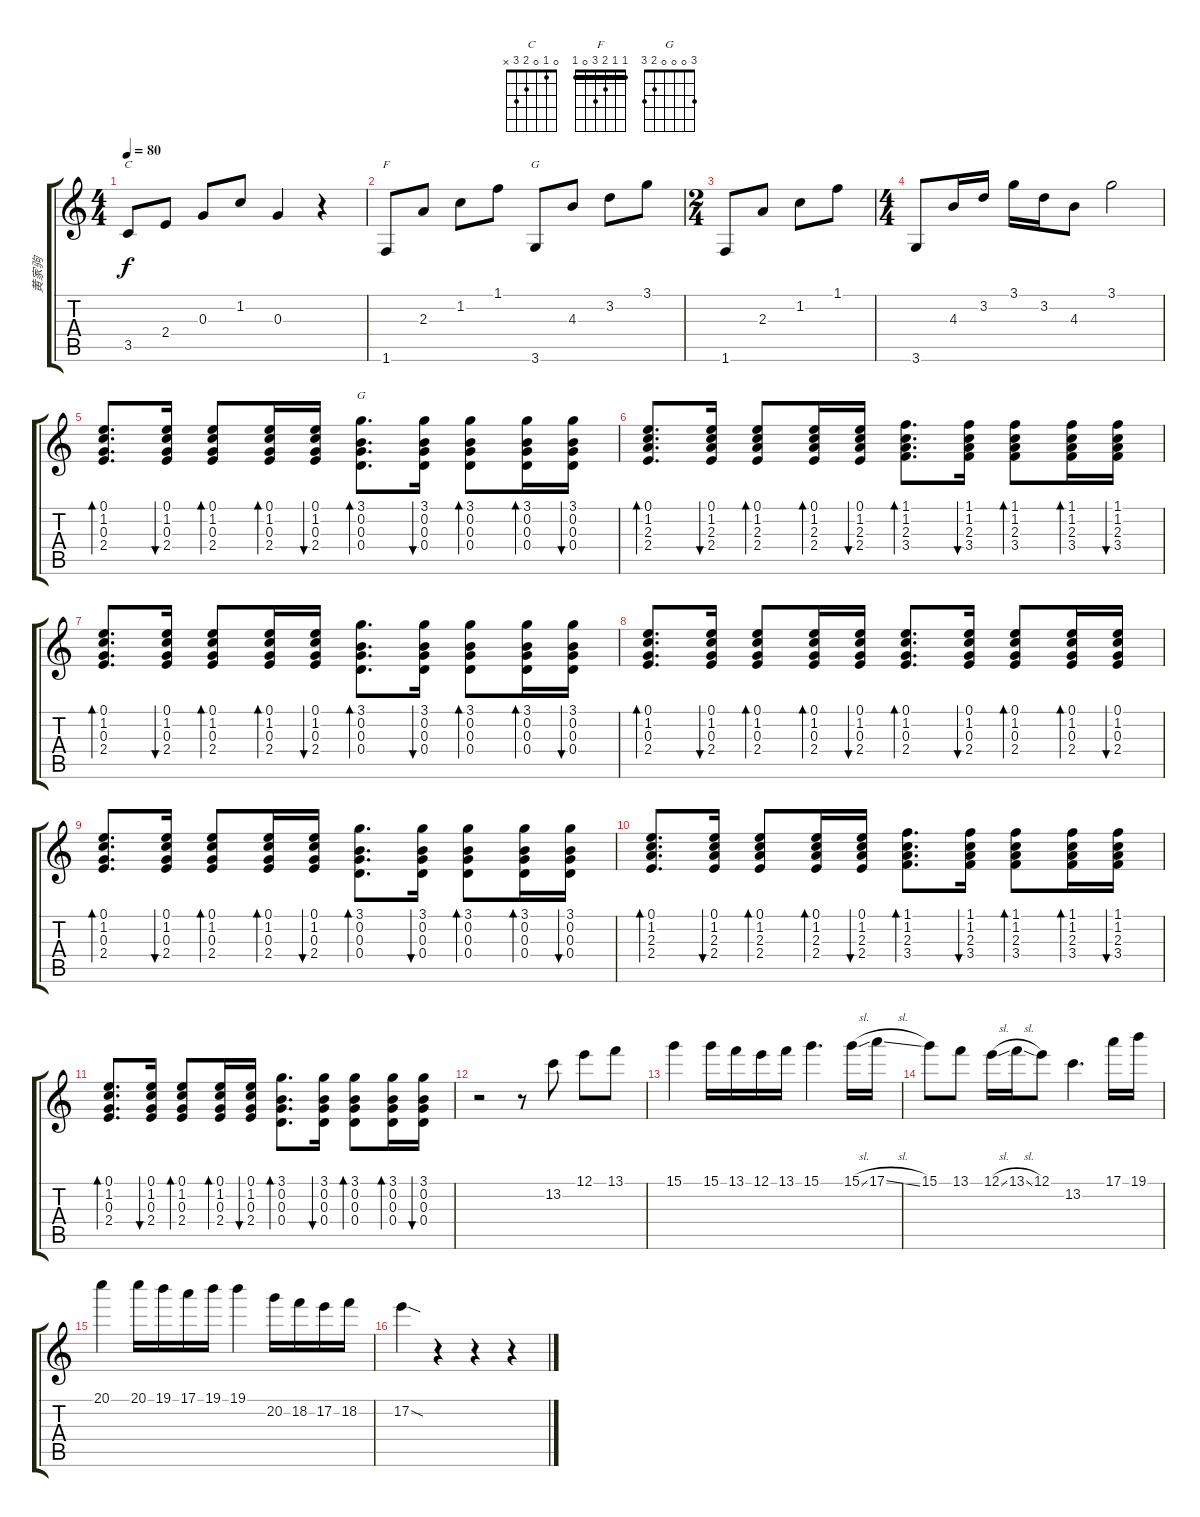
\track ("黄家驹" "黄家驹") {instrument acousticguitarnylon}
\staff {score tabs}
\tuning (E4 B3 G3 D3 A2 E2) {hide}
\chord ("C" 0 1 0 2 3 x)
\chord ("F" 1 1 2 3 0 1) {barre 1}
\chord ("G" 3 3 4 5 5 3) {barre 3}
\chord ("G" 3 0 0 0 2 3)
\ts (4 4)
\tempo 80
\clef g2
\ks c
3.5.8{ch "C" dy f} 2.4.8 0.3.8 1.2.8 0.3.4 r.4 |
1.6.8{ch "F"} 2.3.8 1.2.8 1.1.8 3.6.8{ch "G"} 4.3.8 3.2.8 3.1.8 |
\ts (2 4)
1.6.8 2.3.8 1.2.8 1.1.8 |
\ts (4 4)
3.6.8 4.3.16 3.2.16 3.1.16 3.2.16 4.3.8 3.1.2 |
(0.1 1.2 0.3 2.4).8{d bd 60 volume 10} (0.1 1.2 0.3 2.4).16{bu 60} (0.1 1.2 0.3 2.4).8{bd 60} (0.1 1.2 0.3 2.4).16{bd 60} (0.1 1.2 0.3 2.4).16{bu 60} (3.1 0.2 0.3 0.4).8{d bd 60 ch "G"} (3.1 0.2 0.3 0.4).16{bu 60} (3.1 0.2 0.3 0.4).8{bd 60} (3.1 0.2 0.3 0.4).16{bd 60} (3.1 0.2 0.3 0.4).16{bu 60} |
(0.1 1.2 2.3 2.4).8{d bd 60} (0.1 1.2 2.3 2.4).16{bu 60} (0.1 1.2 2.3 2.4).8{bd 60} (0.1 1.2 2.3 2.4).16{bd 60} (0.1 1.2 2.3 2.4).16{bu 60} (1.1 1.2 2.3 3.4).8{d bd 60} (1.1 1.2 2.3 3.4).16{bu 60} (1.1 1.2 2.3 3.4).8{bd 60} (1.1 1.2 2.3 3.4).16{bd 60} (1.1 1.2 2.3 3.4).16{bu 60} |
(0.1 1.2 0.3 2.4).8{d bd 60} (0.1 1.2 0.3 2.4).16{bu 60} (0.1 1.2 0.3 2.4).8{bd 60} (0.1 1.2 0.3 2.4).16{bd 60} (0.1 1.2 0.3 2.4).16{bu 60} (3.1 0.2 0.3 0.4).8{d bd 60} (3.1 0.2 0.3 0.4).16{bu 60} (3.1 0.2 0.3 0.4).8{bd 60} (3.1 0.2 0.3 0.4).16{bd 60} (3.1 0.2 0.3 0.4).16{bu 60} |
(0.1 1.2 0.3 2.4).8{d bd 60} (0.1 1.2 0.3 2.4).16{bu 60} (0.1 1.2 0.3 2.4).8{bd 60} (0.1 1.2 0.3 2.4).16{bd 60} (0.1 1.2 0.3 2.4).16{bu 60} (0.1 1.2 0.3 2.4).8{d bd 60} (0.1 1.2 0.3 2.4).16{bu 60} (0.1 1.2 0.3 2.4).8{bd 60} (0.1 1.2 0.3 2.4).16{bd 60} (0.1 1.2 0.3 2.4).16{bu 60} |
(0.1 1.2 0.3 2.4).8{d bd 60} (0.1 1.2 0.3 2.4).16{bu 60} (0.1 1.2 0.3 2.4).8{bd 60} (0.1 1.2 0.3 2.4).16{bd 60} (0.1 1.2 0.3 2.4).16{bu 60} (3.1 0.2 0.3 0.4).8{d bd 60} (3.1 0.2 0.3 0.4).16{bu 60} (3.1 0.2 0.3 0.4).8{bd 60} (3.1 0.2 0.3 0.4).16{bd 60} (3.1 0.2 0.3 0.4).16{bu 60} |
(0.1 1.2 2.3 2.4).8{d bd 60} (0.1 1.2 2.3 2.4).16{bu 60} (0.1 1.2 2.3 2.4).8{bd 60} (0.1 1.2 2.3 2.4).16{bd 60} (0.1 1.2 2.3 2.4).16{bu 60} (1.1 1.2 2.3 3.4).8{d bd 60} (1.1 1.2 2.3 3.4).16{bu 60} (1.1 1.2 2.3 3.4).8{bd 60} (1.1 1.2 2.3 3.4).16{bd 60} (1.1 1.2 2.3 3.4).16{bu 60} |
(0.1 1.2 0.3 2.4).8{d bd 60} (0.1 1.2 0.3 2.4).16{bu 60} (0.1 1.2 0.3 2.4).8{bd 60} (0.1 1.2 0.3 2.4).16{bd 60} (0.1 1.2 0.3 2.4).16{bu 60} (3.1 0.2 0.3 0.4).8{d bd 60} (3.1 0.2 0.3 0.4).16{bu 60} (3.1 0.2 0.3 0.4).8{bd 60} (3.1 0.2 0.3 0.4).16{bd 60} (3.1 0.2 0.3 0.4).16{bu 60} |
r.2{volume 13} r.8 13.2.8 12.1.8 13.1.8 |
15.1.4 15.1.16 13.1.16 12.1.16 13.1.16 15.1.4{d} 15.1{sl}.16 17.1{sl}.16 |
15.1.8 13.1.8 12.1{sl}.16 13.1{sl}.16 12.1.8 13.2.4{d} 17.1.16 19.1.16 |
20.1.4 20.1.16 19.1.16 17.1.16 19.1.16 19.1.4 20.2.16 18.2.16 17.2.16 18.2.16 |
17.2{sod}.4 r.4 r.4 r.4
